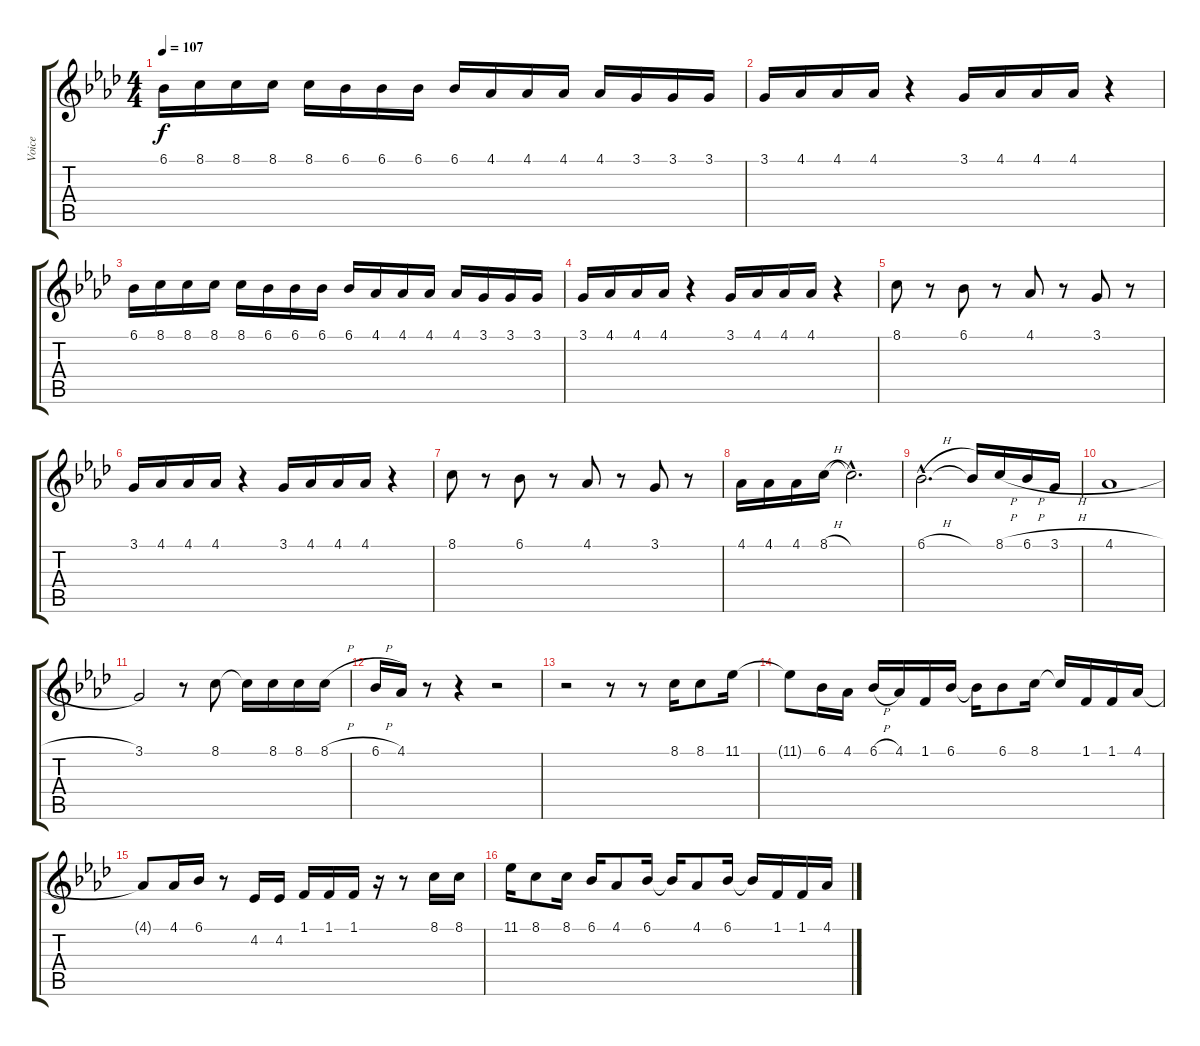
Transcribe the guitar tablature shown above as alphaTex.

\track ("Voice" "Voice") {instrument lead6voice}
\staff {score tabs}
\tuning (E4 B3 G3 D3 A2 E2) {hide}
\ts (4 4)
\tempo 107
\clef g2
\ks ab
6.1.16{dy f} 8.1.16 8.1.16 8.1.16 8.1.16 6.1.16 6.1.16 6.1.16 6.1.16 4.1.16 4.1.16 4.1.16 4.1.16 3.1.16 3.1.16 3.1.16 |
3.1.16 4.1.16 4.1.16 4.1.16 r.4 3.1.16 4.1.16 4.1.16 4.1.16 r.4 |
6.1.16 8.1.16 8.1.16 8.1.16 8.1.16 6.1.16 6.1.16 6.1.16 6.1.16 4.1.16 4.1.16 4.1.16 4.1.16 3.1.16 3.1.16 3.1.16 |
3.1.16 4.1.16 4.1.16 4.1.16 r.4 3.1.16 4.1.16 4.1.16 4.1.16 r.4 |
8.1.8 r.8 6.1.8 r.8 4.1.8 r.8 3.1.8 r.8 |
3.1.16 4.1.16 4.1.16 4.1.16 r.4 3.1.16 4.1.16 4.1.16 4.1.16 r.4 |
8.1.8 r.8 6.1.8 r.8 4.1.8 r.8 3.1.8 r.8 |
4.1.16 4.1.16 4.1.16 8.1{h}.16 8.1{hac t}.2{d} |
6.1{h hac}.2{d} 6.1{t}.16 8.1{h}.16 6.1{h}.16 3.1{h}.16 |
4.1{h}.1 |
3.1.2 r.8 8.1.8 8.1{t}.16 8.1.16 8.1.16 8.1{h}.16 |
6.1{h}.16 4.1.16 r.8 r.4 r.2 |
r.2 r.8 r.8 8.1.16 8.1.8 11.1.16 |
11.1{t}.8 6.1.16 4.1.16 6.1{h}.16 4.1.16 1.1.16 6.1.16 6.1{t}.16 6.1.8 8.1.16 8.1{t}.16 1.1.16 1.1.16 4.1.16 |
4.1{t}.8 4.1.16 6.1.16 r.8 4.2.16 4.2.16 1.1.16 1.1.16 1.1.16 r.16 r.8 8.1.16 8.1.16 |
11.1.16 8.1.8 8.1.16 6.1.16 4.1.8 6.1.16 6.1{t}.16 4.1.8 6.1.16 6.1{t}.16 1.1.16 1.1.16 4.1.16
